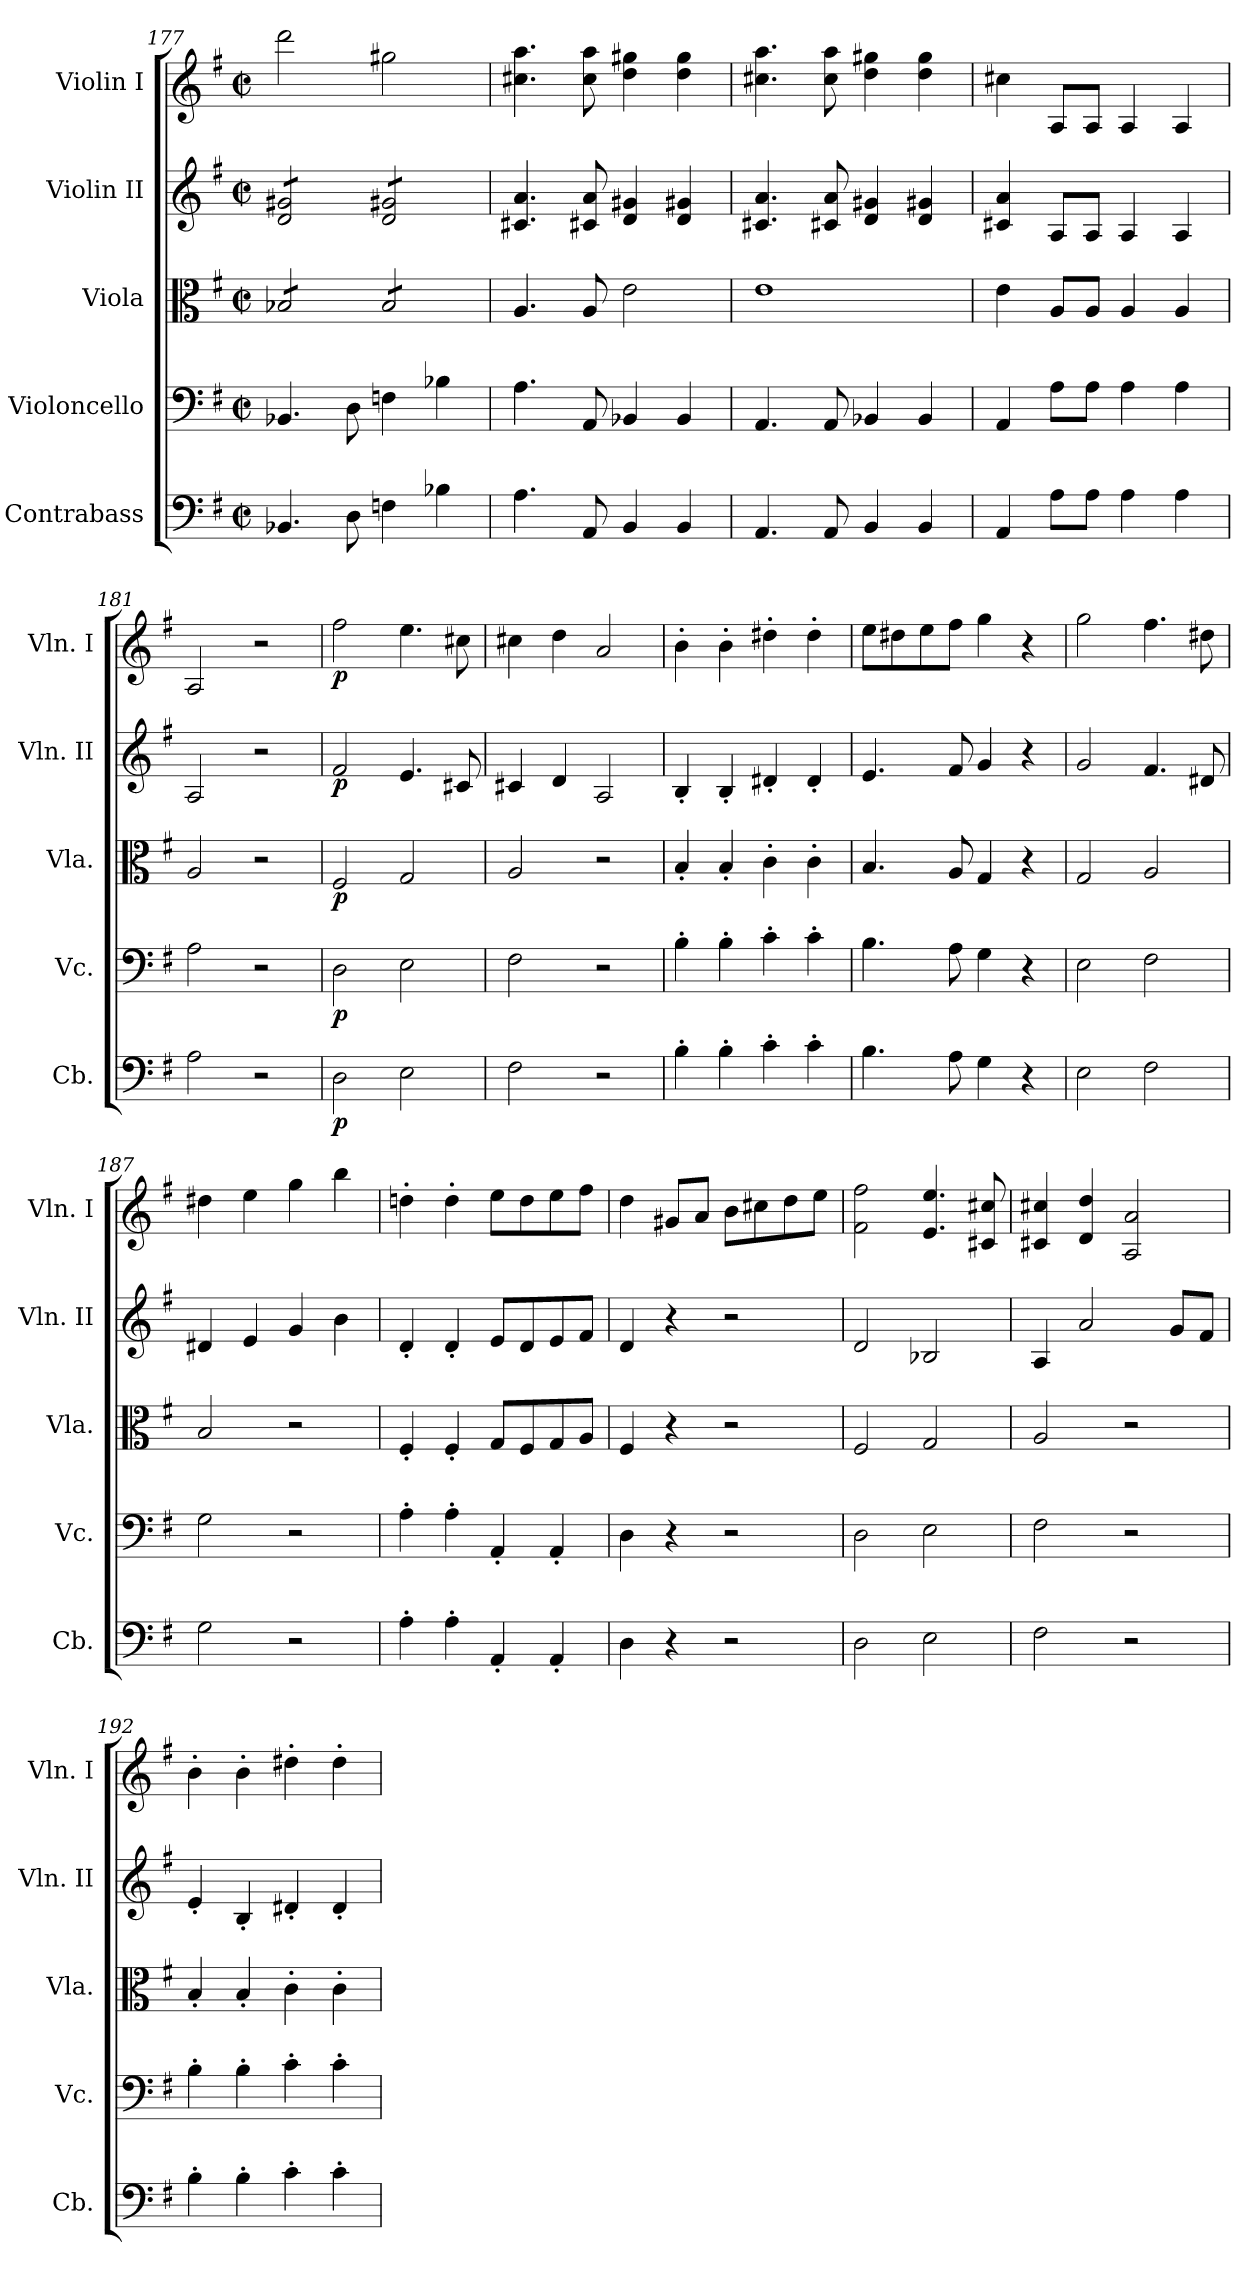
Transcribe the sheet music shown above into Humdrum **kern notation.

**kern	**dynam	**kern	**dynam	**kern	**dynam	**kern	**dynam	**kern	**dynam
*part5	*part5	*part4	*part4	*part3	*part3	*part2	*part2	*part1	*part1
*staff5	*staff5	*staff4	*staff4	*staff3	*staff3	*staff2	*staff2	*staff1	*staff1
*I"Contrabass	*	*I"Violoncello	*	*I"Viola	*	*I"Violin II	*	*I"Violin I	*
*I'Cb.	*	*I'Vc.	*	*I'Vla.	*	*I'Vln. II	*	*I'Vln. I	*
*clefF4	*	*clefF4	*	*clefC3	*	*clefG2	*	*clefG2	*
*ITrd7c12	*	*	*	*	*	*	*	*	*
*k[f#]	*	*k[f#]	*	*k[f#]	*	*k[f#]	*	*k[f#]	*
*M2/2	*	*M2/2	*	*M2/2	*	*M2/2	*	*M2/2	*
*met(c|)	*	*met(c|)	*	*met(c|)	*	*met(c|)	*	*met(c|)	*
=177	=177	=177	=177	=177	=177	=177	=177	=177	=177
*	*	*	*	*tremolo	*	*	*	*	*
*	*	*	*	*	*	*tremolo	*	*	*
4.BBB-X/	.	4.BB-X/	.	8B-X/L	.	8d/ 8g#X/L	.	2ddd\	.
.	.	.	.	8B-X/	.	8d/ 8g#X/	.	.	.
.	.	.	.	8B-X/	.	8d/ 8g#X/	.	.	.
8DD\	.	8D\	.	8B-X/J	.	8d/ 8g#X/J	.	.	.
4FFn\	.	4Fn\	.	8B-/L	.	8d/ 8g#X/L	.	2gg#X\	.
.	.	.	.	8B-/	.	8d/ 8g#X/	.	.	.
4BB-X\	.	4B-X\	.	8B-/	.	8d/ 8g#X/	.	.	.
.	.	.	.	8B-/J	.	8d/ 8g#X/J	.	.	.
*	*	*	*	*	*	*Xtremolo	*	*	*
*	*	*	*	*Xtremolo	*	*	*	*	*
=178	=178	=178	=178	=178	=178	=178	=178	=178	=178
4.AA\	.	4.A\	.	4.A/	.	4.c#X/ 4.a/	.	4.cc#X\ 4.aa\	.
8AAA/	.	8AA/	.	8A/	.	8c#X/ 8a/	.	8cc#\ 8aa\	.
4BBB/	.	4BB-X/	.	2e\	.	4d/ 4g#X/	.	4dd\ 4gg#X\	.
4BBB/	.	4BB-/	.	.	.	4d/ 4g#X/	.	4dd\ 4gg#\	.
=179	=179	=179	=179	=179	=179	=179	=179	=179	=179
4.AAA/	.	4.AA/	.	1e	.	4.c#X/ 4.a/	.	4.cc#X\ 4.aa\	.
8AAA/	.	8AA/	.	.	.	8c#X/ 8a/	.	8cc#\ 8aa\	.
4BBB/	.	4BB-X/	.	.	.	4d/ 4g#X/	.	4dd\ 4gg#X\	.
4BBB/	.	4BB-/	.	.	.	4d/ 4g#X/	.	4dd\ 4gg#\	.
!!LO:LB:g=z
=180	=180	=180	=180	=180	=180	=180	=180	=180	=180
4AAA/	.	4AA/	.	4e\	.	4c#X/ 4a/	.	4cc#X\	.
8AA\L	.	8A\L	.	8A/L	.	8A/L	.	8A/L	.
8AA\J	.	8A\J	.	8A/J	.	8A/J	.	8A/J	.
4AA\	.	4A\	.	4A/	.	4A/	.	4A/	.
4AA\	.	4A\	.	4A/	.	4A/	.	4A/	.
=181	=181	=181	=181	=181	=181	=181	=181	=181	=181
2AA\	.	2A\	.	2A/	.	2A/	.	2A/	.
2r	.	2r	.	2r	.	2r	.	2r	.
=182	=182	=182	=182	=182	=182	=182	=182	=182	=182
!	!LO:DY:b	!	!LO:DY:b	!	!LO:DY:b	!	!LO:DY:b	!	!LO:DY:b
2DD\	p	2D\	p	2F#/	p	2f#/	p	2ff#\	p
2EE\	.	2E\	.	2G/	.	4.e/	.	4.ee\	.
.	.	.	.	.	.	8c#X/	.	8cc#X\	.
=183	=183	=183	=183	=183	=183	=183	=183	=183	=183
2FF#\	.	2F#\	.	2A/	.	4c#X/	.	4cc#X\	.
.	.	.	.	.	.	4d/	.	4dd\	.
2r	.	2r	.	2r	.	2A/	.	2a/	.
=184	=184	=184	=184	=184	=184	=184	=184	=184	=184
4BB'\	.	4B'\	.	4B'/	.	4B'/	.	4b'\	.
4BB'\	.	4B'\	.	4B'/	.	4B'/	.	4b'\	.
4C'\	.	4c'\	.	4c'\	.	4d#X'/	.	4dd#X'\	.
4C'\	.	4c'\	.	4c'\	.	4d#'/	.	4dd#'\	.
=185	=185	=185	=185	=185	=185	=185	=185	=185	=185
4.BB\	.	4.B\	.	4.B/	.	4.e/	.	8ee\L	.
.	.	.	.	.	.	.	.	8dd#X\	.
.	.	.	.	.	.	.	.	8ee\	.
8AA\	.	8A\	.	8A/	.	8f#/	.	8ff#\J	.
4GG\	.	4G\	.	4G/	.	4g/	.	4gg\	.
4r	.	4r	.	4r	.	4r	.	4r	.
=186	=186	=186	=186	=186	=186	=186	=186	=186	=186
2EE\	.	2E\	.	2G/	.	2g/	.	2gg\	.
2FF#\	.	2F#\	.	2A/	.	4.f#/	.	4.ff#\	.
.	.	.	.	.	.	8d#X/	.	8dd#X\	.
!!LO:PB:g=z
=187	=187	=187	=187	=187	=187	=187	=187	=187	=187
2GG\	.	2G\	.	2B/	.	4d#X/	.	4dd#X\	.
.	.	.	.	.	.	4e/	.	4ee\	.
2r	.	2r	.	2r	.	4g/	.	4gg\	.
.	.	.	.	.	.	4b\	.	4bb\	.
=188	=188	=188	=188	=188	=188	=188	=188	=188	=188
4AA'\	.	4A'\	.	4F#'/	.	4d'/	.	4ddn'\	.
4AA'\	.	4A'\	.	4F#'/	.	4d'/	.	4dd'\	.
4AAA'/	.	4AA'/	.	8G/L	.	8e/L	.	8ee\L	.
.	.	.	.	8F#/	.	8d/	.	8dd\	.
4AAA'/	.	4AA'/	.	8G/	.	8e/	.	8ee\	.
.	.	.	.	8A/J	.	8f#/J	.	8ff#\J	.
=189	=189	=189	=189	=189	=189	=189	=189	=189	=189
4DD\	.	4D\	.	4F#/	.	4d/	.	4dd\	.
4r	.	4r	.	4r	.	4r	.	8g#X/L	.
.	.	.	.	.	.	.	.	8a/J	.
2r	.	2r	.	2r	.	2r	.	8b\L	.
.	.	.	.	.	.	.	.	8cc#X\	.
.	.	.	.	.	.	.	.	8dd\	.
.	.	.	.	.	.	.	.	8ee\J	.
=190	=190	=190	=190	=190	=190	=190	=190	=190	=190
2DD\	.	2D\	.	2F#/	.	2d/	.	2f#\ 2ff#\	.
2EE\	.	2E\	.	2G/	.	2B-X/	.	4.e/ 4.ee/	.
.	.	.	.	.	.	.	.	8c#X/ 8cc#X/	.
=191	=191	=191	=191	=191	=191	=191	=191	=191	=191
2FF#\	.	2F#\	.	2A/	.	4A/	.	4c#X/ 4cc#X/	.
.	.	.	.	.	.	2a/	.	4d/ 4dd/	.
2r	.	2r	.	2r	.	.	.	2A/ 2a/	.
.	.	.	.	.	.	8g/L	.	.	.
.	.	.	.	.	.	8f#/J	.	.	.
=192	=192	=192	=192	=192	=192	=192	=192	=192	=192
4BB'\	.	4B'\	.	4B'/	.	4e'/	.	4b'\	.
4BB'\	.	4B'\	.	4B'/	.	4B'/	.	4b'\	.
4C'\	.	4c'\	.	4c'\	.	4d#X'/	.	4dd#X'\	.
4C'\	.	4c'\	.	4c'\	.	4d#'/	.	4dd#'\	.
=	=	=	=	=	=	=	=	=	=
*-	*-	*-	*-	*-	*-	*-	*-	*-	*-
